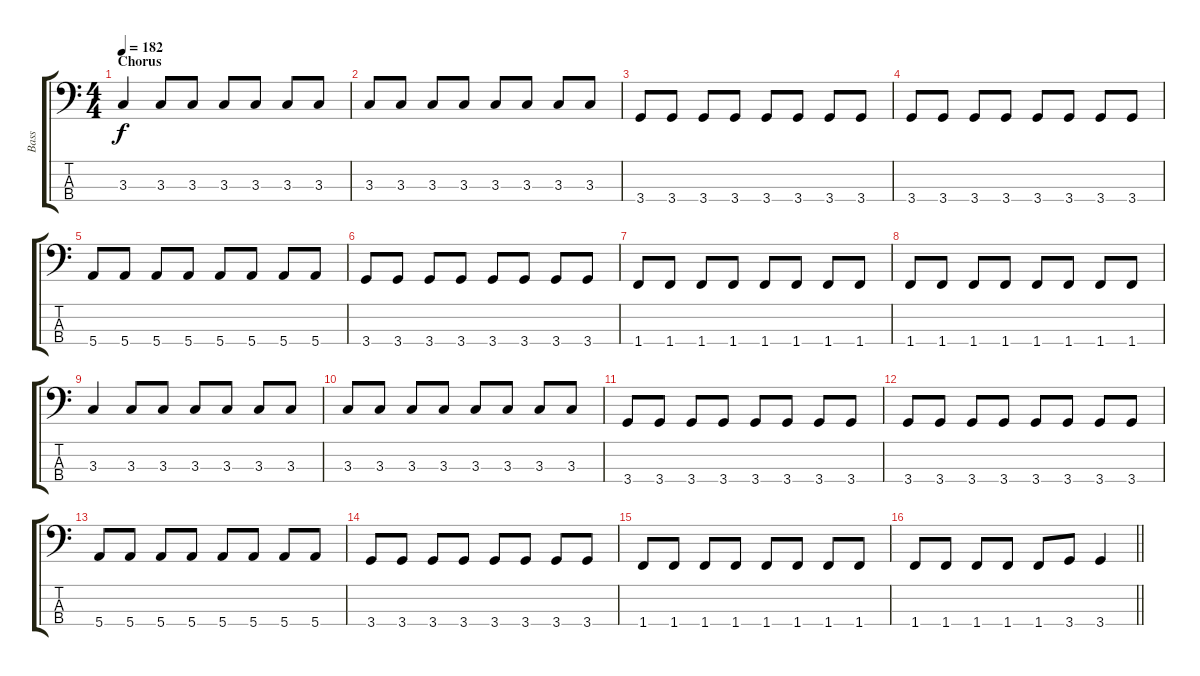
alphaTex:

\track ("Bass" "Bass") {instrument electricbasspick}
\staff {score tabs}
\tuning (G2 D2 A1 E1) {hide}
\ts (4 4)
\section ("" "Chorus")
\tempo 182
\clef f4
\ks c
3.3.4{dy f} 3.3.8 3.3.8 3.3.8 3.3.8 3.3.8 3.3.8 |
3.3.8 3.3.8 3.3.8 3.3.8 3.3.8 3.3.8 3.3.8 3.3.8 |
3.4.8 3.4.8 3.4.8 3.4.8 3.4.8 3.4.8 3.4.8 3.4.8 |
3.4.8 3.4.8 3.4.8 3.4.8 3.4.8 3.4.8 3.4.8 3.4.8 |
5.4.8 5.4.8 5.4.8 5.4.8 5.4.8 5.4.8 5.4.8 5.4.8 |
3.4.8 3.4.8 3.4.8 3.4.8 3.4.8 3.4.8 3.4.8 3.4.8 |
1.4.8 1.4.8 1.4.8 1.4.8 1.4.8 1.4.8 1.4.8 1.4.8 |
1.4.8 1.4.8 1.4.8 1.4.8 1.4.8 1.4.8 1.4.8 1.4.8 |
3.3.4 3.3.8 3.3.8 3.3.8 3.3.8 3.3.8 3.3.8 |
3.3.8 3.3.8 3.3.8 3.3.8 3.3.8 3.3.8 3.3.8 3.3.8 |
3.4.8 3.4.8 3.4.8 3.4.8 3.4.8 3.4.8 3.4.8 3.4.8 |
3.4.8 3.4.8 3.4.8 3.4.8 3.4.8 3.4.8 3.4.8 3.4.8 |
5.4.8 5.4.8 5.4.8 5.4.8 5.4.8 5.4.8 5.4.8 5.4.8 |
3.4.8 3.4.8 3.4.8 3.4.8 3.4.8 3.4.8 3.4.8 3.4.8 |
1.4.8 1.4.8 1.4.8 1.4.8 1.4.8 1.4.8 1.4.8 1.4.8 |
\barLineRight lightlight
1.4.8 1.4.8 1.4.8 1.4.8 1.4.8 3.4.8 3.4.4
